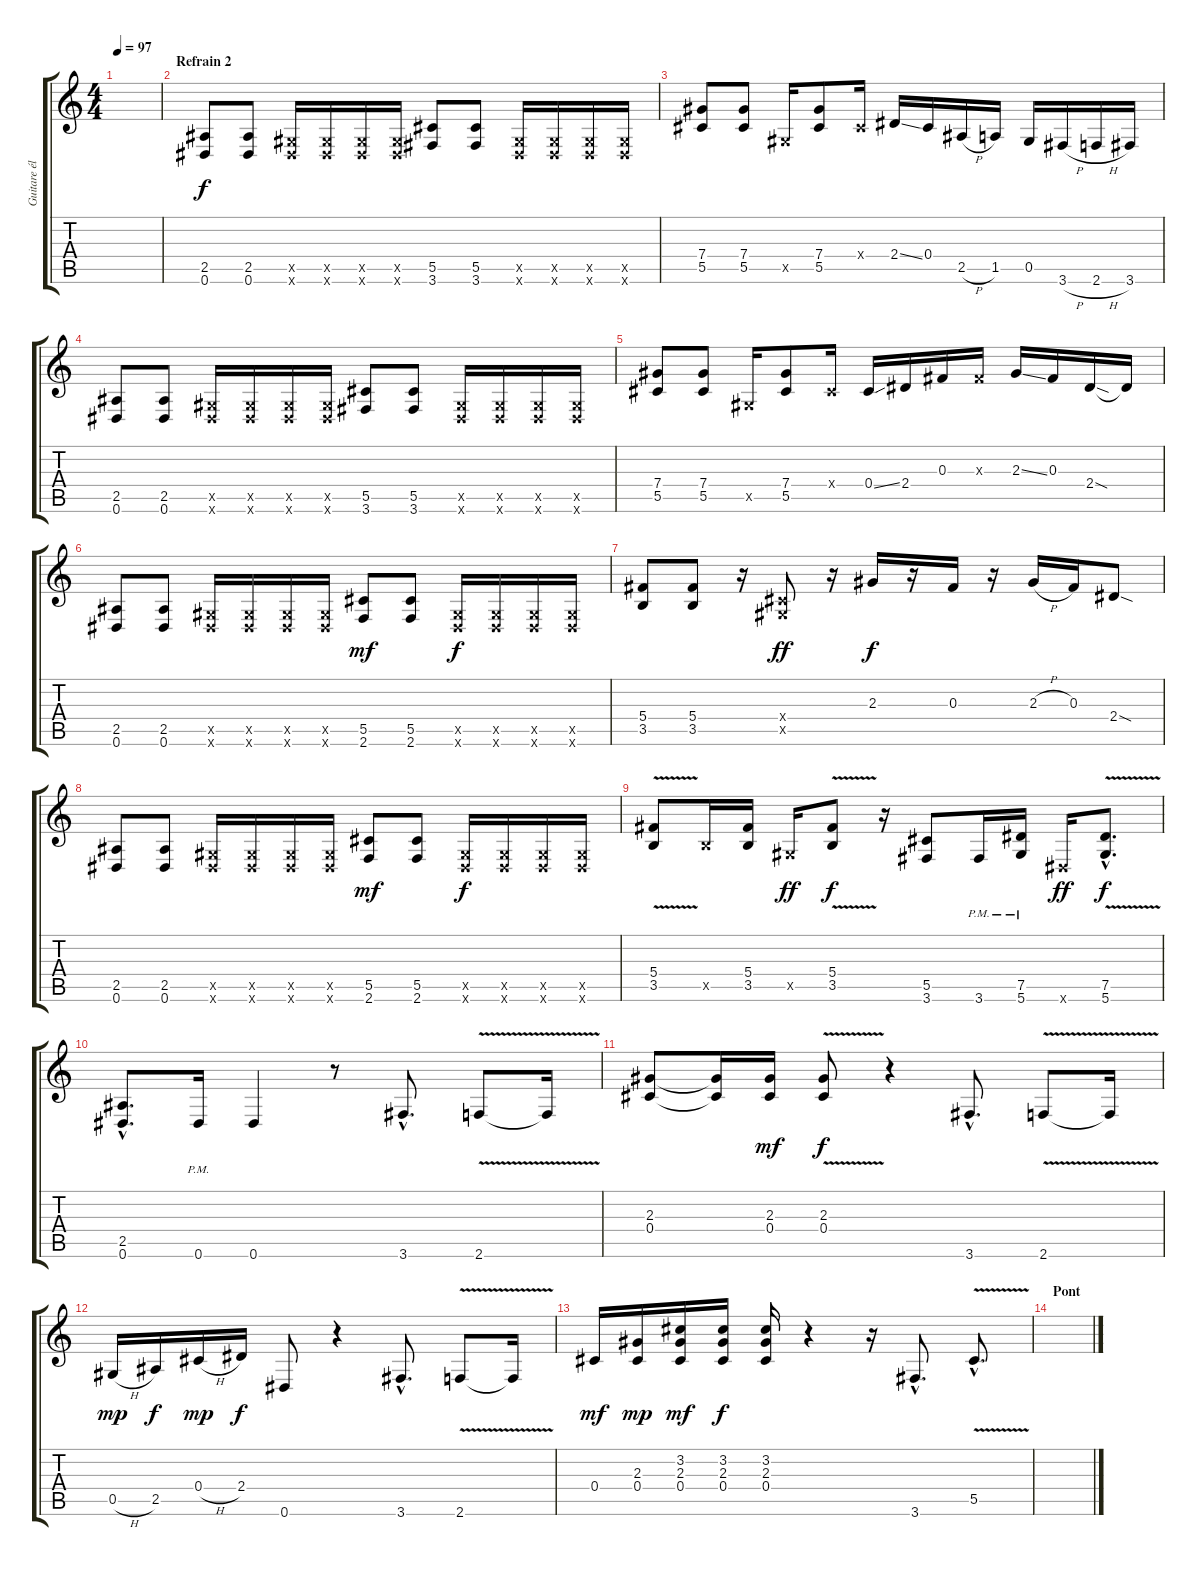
\track ("Guitare électrique" "Guitare él") {instrument overdrivenguitar}
\staff {score tabs}
\tuning (Eb4 Bb3 Gb3 Db3 Ab2 Eb2) {hide}
\ts (4 4)
\tempo 97
\clef g2
\ks c
|
\section ("" "Refrain 2")
(2.5 0.6).8{volume 11 instrument overdrivenguitar} (2.5 0.6).8 (0.5{x} 0.6{x}).16 (0.5{x} 0.6{x}).16 (0.5{x} 0.6{x}).16 (0.5{x} 0.6{x}).16 (5.5 3.6).8 (5.5 3.6).8 (0.5{x} 0.6{x}).16 (0.5{x} 0.6{x}).16 (0.5{x} 0.6{x}).16 (0.5{x} 0.6{x}).16 |
(7.4 5.5).8 (7.4 5.5).8 0.5{x}.16 (7.4 5.5).8 0.4{x}.16 2.4{ss}.16 0.4.16 2.5{h}.16 1.5.16 0.5.16 3.6{h}.16 2.6{h}.16 3.6.16 |
(2.5 0.6).8 (2.5 0.6).8 (0.5{x} 0.6{x}).16 (0.5{x} 0.6{x}).16 (0.5{x} 0.6{x}).16 (0.5{x} 0.6{x}).16 (5.5 3.6).8 (5.5 3.6).8 (0.5{x} 0.6{x}).16 (0.5{x} 0.6{x}).16 (0.5{x} 0.6{x}).16 (0.5{x} 0.6{x}).16 |
(7.4 5.5).8 (7.4 5.5).8 0.5{x}.16 (7.4 5.5).8 0.4{x}.16 0.4{ss}.16 2.4.16 0.3.16 0.3{x}.16 2.3{ss}.16 0.3.16 2.4{sod}.16 2.4{t}.16 |
(2.5 0.6).8 (2.5 0.6).8 (0.5{x} 0.6{x}).16 (0.5{x} 0.6{x}).16 (0.5{x} 0.6{x}).16 (0.5{x} 0.6{x}).16 (5.5 2.6).8{dy mf} (5.5 2.6).8 (0.5{x} 0.6{x}).16{dy f} (0.5{x} 0.6{x}).16 (0.5{x} 0.6{x}).16 (0.5{x} 0.6{x}).16 |
(5.4 3.5).8 (5.4 3.5).8 r.16 (0.4{x} 0.5{x}).8{dy ff} r.16 2.3.16{dy f} r.16 0.3.16 r.16 2.3{h}.16 0.3.16 2.4{sod}.8 |
(2.5 0.6).8 (2.5 0.6).8 (0.5{x} 0.6{x}).16 (0.5{x} 0.6{x}).16 (0.5{x} 0.6{x}).16 (0.5{x} 0.6{x}).16 (5.5 2.6).8{dy mf} (5.5 2.6).8 (0.5{x} 0.6{x}).16{dy f} (0.5{x} 0.6{x}).16 (0.5{x} 0.6{x}).16 (0.5{x} 0.6{x}).16 |
(5.4{v} 3.5).8 3.5{x}.16 (5.4 3.5).16 0.5{x}.16{dy ff} (5.4 3.5{v}).8{dy f} r.16 (5.5 3.6).8 3.6{pm}.16 (7.5{pm} 5.6{pm}).16 0.6{x}.16{dy ff} (7.5{v hac} 5.6{v hac}).8{d dy f} |
(2.5{hac} 0.6{hac}).8{d} 0.6{pm}.16 0.6.4 r.8 3.6{hac}.8{d} 2.6{v}.8 2.6{t}.16 |
(2.3 0.4).8 (2.3{t} 0.4{t}).16 (2.3 0.4).16{dy mf} (2.3{v} 0.4{v}).8{dy f} r.4 3.6{hac}.8{d} 2.6{v}.8 2.6{t}.16 |
0.5{h}.16{dy mp} 2.5.16{dy f} 0.4{h}.16{dy mp} 2.4.16{dy f} 0.6.8 r.4 3.6{hac}.8{d} 2.6{v}.8 2.6{t}.16 |
0.4.16{dy mf} (2.3 0.4).16{dy mp} (3.2 2.3 0.4).16{dy mf} (3.2 2.3 0.4).16{dy f} (3.2 2.3 0.4).16 r.4 r.16 3.6{hac}.8{d} 5.5{v hac}.8{d} |
\section ("" "Pont")
